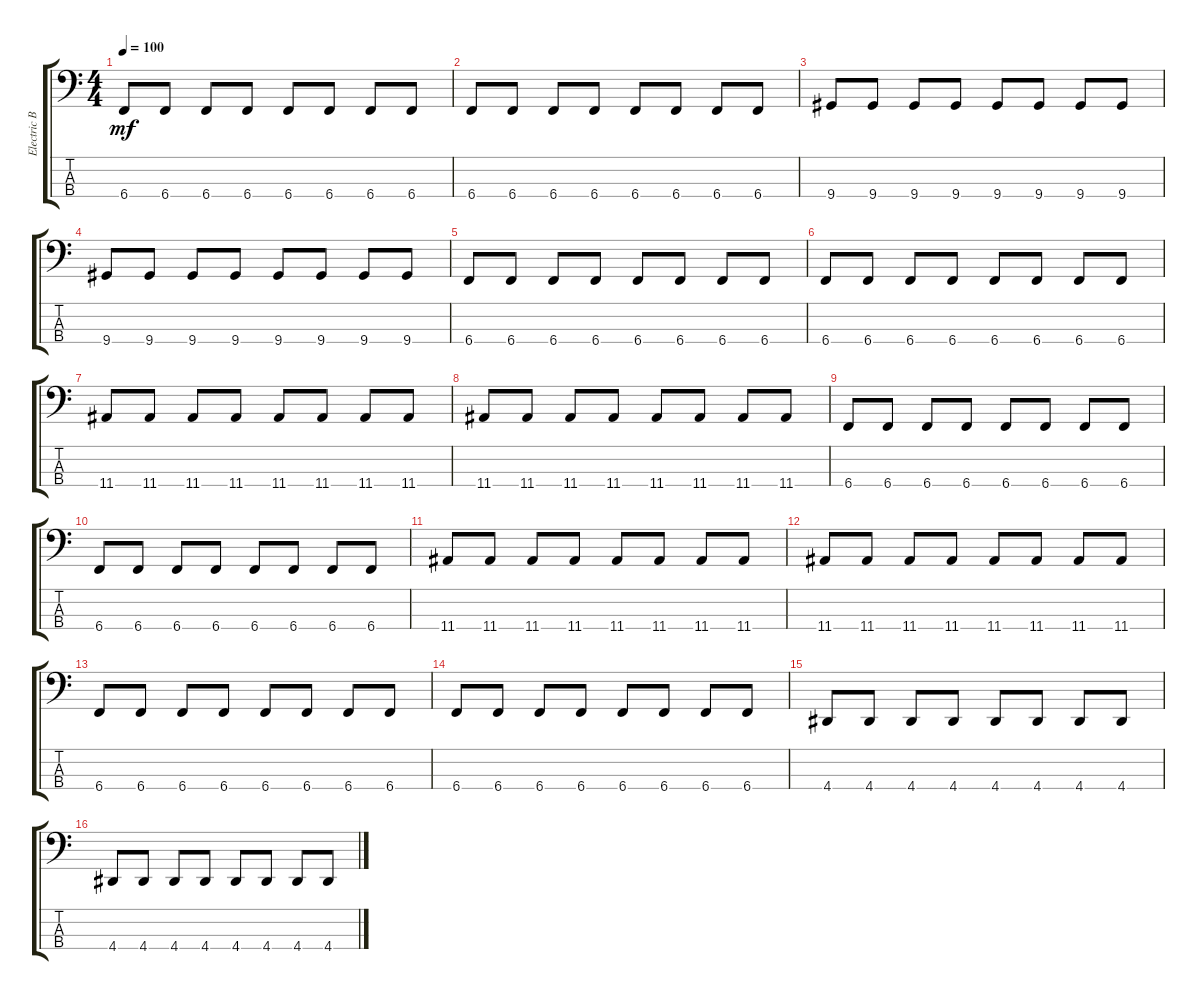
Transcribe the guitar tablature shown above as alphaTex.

\track ("Electric Bass" "Electric B") {instrument electricbassfinger}
\staff {score tabs}
\tuning (G2 B1 Gb1 B0) {hide}
\ts (4 4)
\tempo 100
\clef f4
\ks c
6.4.8{dy mf} 6.4.8 6.4.8 6.4.8 6.4.8 6.4.8 6.4.8 6.4.8 |
6.4.8 6.4.8 6.4.8 6.4.8 6.4.8 6.4.8 6.4.8 6.4.8 |
9.4.8 9.4.8 9.4.8 9.4.8 9.4.8 9.4.8 9.4.8 9.4.8 |
9.4.8 9.4.8 9.4.8 9.4.8 9.4.8 9.4.8 9.4.8 9.4.8 |
6.4.8 6.4.8 6.4.8 6.4.8 6.4.8 6.4.8 6.4.8 6.4.8 |
6.4.8 6.4.8 6.4.8 6.4.8 6.4.8 6.4.8 6.4.8 6.4.8 |
11.4.8 11.4.8 11.4.8 11.4.8 11.4.8 11.4.8 11.4.8 11.4.8 |
11.4.8 11.4.8 11.4.8 11.4.8 11.4.8 11.4.8 11.4.8 11.4.8 |
6.4.8 6.4.8 6.4.8 6.4.8 6.4.8 6.4.8 6.4.8 6.4.8 |
6.4.8 6.4.8 6.4.8 6.4.8 6.4.8 6.4.8 6.4.8 6.4.8 |
11.4.8 11.4.8 11.4.8 11.4.8 11.4.8 11.4.8 11.4.8 11.4.8 |
11.4.8 11.4.8 11.4.8 11.4.8 11.4.8 11.4.8 11.4.8 11.4.8 |
6.4.8 6.4.8 6.4.8 6.4.8 6.4.8 6.4.8 6.4.8 6.4.8 |
6.4.8 6.4.8 6.4.8 6.4.8 6.4.8 6.4.8 6.4.8 6.4.8 |
4.4.8 4.4.8 4.4.8 4.4.8 4.4.8 4.4.8 4.4.8 4.4.8 |
4.4.8 4.4.8 4.4.8 4.4.8 4.4.8 4.4.8 4.4.8 4.4.8
